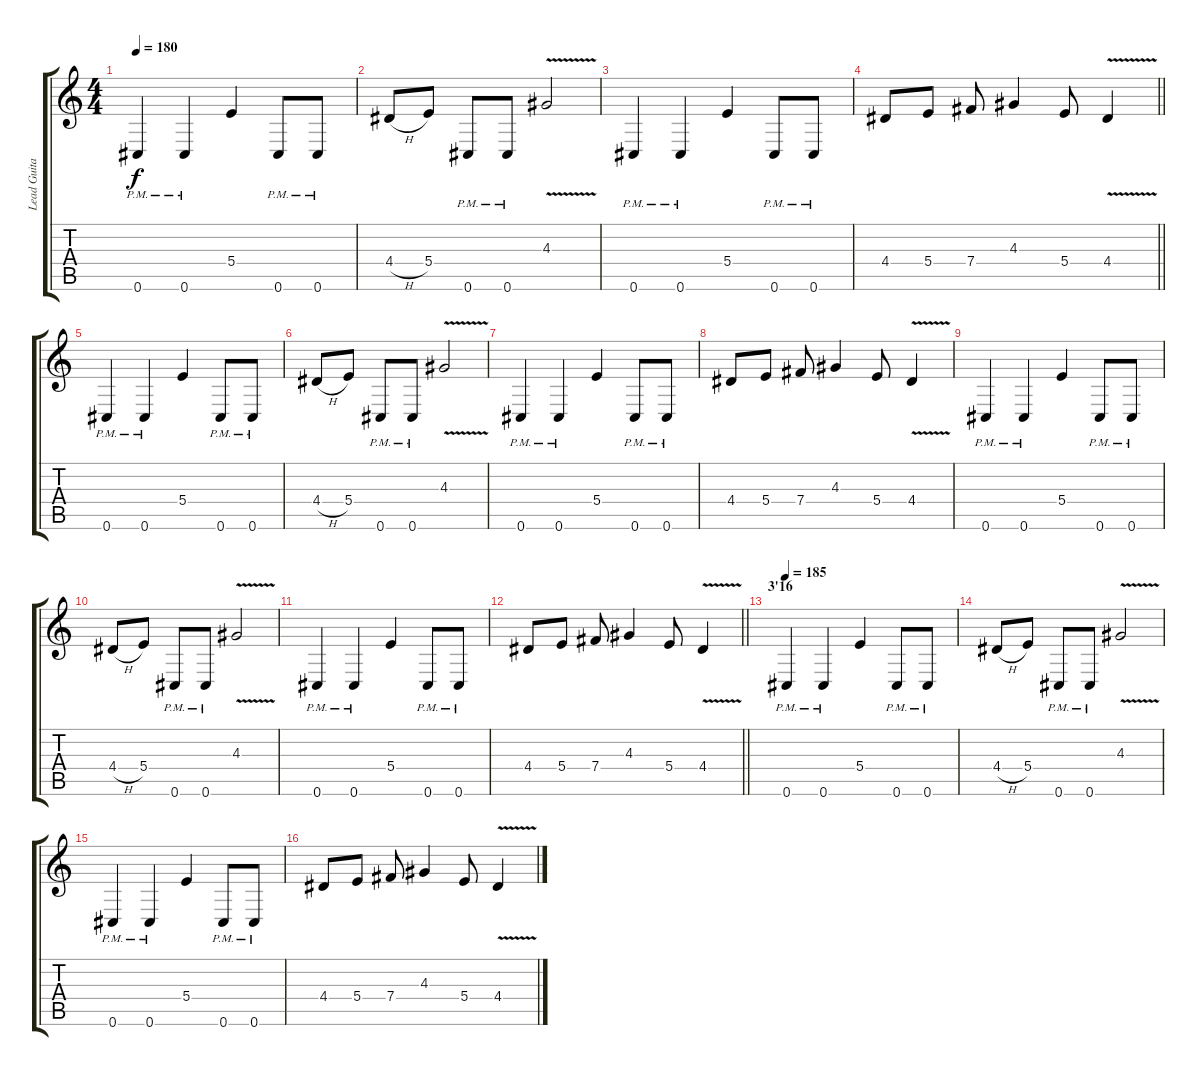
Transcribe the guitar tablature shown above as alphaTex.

\track ("Lead Guitar" "Lead Guita") {instrument overdrivenguitar}
\staff {score tabs}
\tuning (Db4 Ab3 E3 B2 Gb2 Db2) {hide}
\ts (4 4)
\tempo 180
\clef g2
\ks c
0.6{pm}.4{dy f} 0.6{pm}.4 5.4.4 0.6{pm}.8 0.6{pm}.8 |
4.4{h}.8 5.4.8 0.6{pm}.8 0.6{pm}.8 4.3{v}.2 |
0.6{pm}.4 0.6{pm}.4 5.4.4 0.6{pm}.8 0.6{pm}.8 |
\barLineRight lightlight
4.4.8 5.4.8 7.4.8 4.3.4 5.4.8 4.4{v}.4 |
0.6{pm}.4 0.6{pm}.4 5.4.4 0.6{pm}.8 0.6{pm}.8 |
4.4{h}.8 5.4.8 0.6{pm}.8 0.6{pm}.8 4.3{v}.2 |
0.6{pm}.4 0.6{pm}.4 5.4.4 0.6{pm}.8 0.6{pm}.8 |
4.4.8 5.4.8 7.4.8 4.3.4 5.4.8 4.4{v}.4 |
0.6{pm}.4 0.6{pm}.4 5.4.4 0.6{pm}.8 0.6{pm}.8 |
4.4{h}.8 5.4.8 0.6{pm}.8 0.6{pm}.8 4.3{v}.2 |
0.6{pm}.4 0.6{pm}.4 5.4.4 0.6{pm}.8 0.6{pm}.8 |
\barLineRight lightlight
4.4.8 5.4.8 7.4.8 4.3.4 5.4.8 4.4{v}.4 |
\section ("" "3'16")
\tempo 185
0.6{pm}.4 0.6{pm}.4 5.4.4 0.6{pm}.8 0.6{pm}.8 |
4.4{h}.8 5.4.8 0.6{pm}.8 0.6{pm}.8 4.3{v}.2 |
0.6{pm}.4 0.6{pm}.4 5.4.4 0.6{pm}.8 0.6{pm}.8 |
4.4.8 5.4.8 7.4.8 4.3.4 5.4.8 4.4{v}.4
